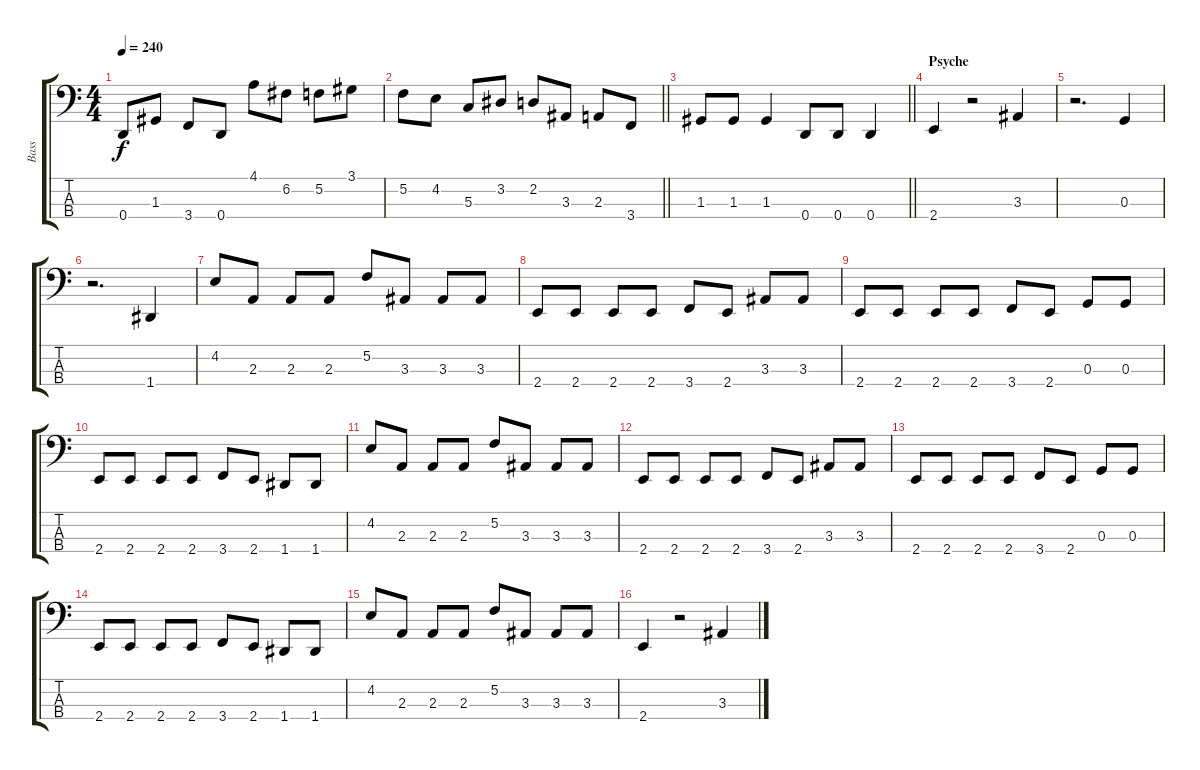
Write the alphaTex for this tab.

\track ("Bass" "Bass") {instrument electricbasspick}
\staff {score tabs}
\tuning (F2 C2 G1 D1) {hide}
\ts (4 4)
\tempo 240
\clef f4
\ks c
0.4.8{dy f} 1.3.8 3.4.8 0.4.8 4.1.8 6.2.8 5.2.8 3.1.8 |
\barLineRight lightlight
5.2.8 4.2.8 5.3.8 3.2.8 2.2.8 3.3.8 2.3.8 3.4.8 |
\section ("" "")
\barLineRight lightlight
1.3.8 1.3.8 1.3.4 0.4.8 0.4.8 0.4.4 |
\section ("" "Psyche")
2.4.4 r.2 3.3.4 |
r.2{d} 0.3.4 |
r.2{d} 1.4.4 |
4.2.8 2.3.8 2.3.8 2.3.8 5.2.8 3.3.8 3.3.8 3.3.8 |
2.4.8 2.4.8 2.4.8 2.4.8 3.4.8 2.4.8 3.3.8 3.3.8 |
2.4.8 2.4.8 2.4.8 2.4.8 3.4.8 2.4.8 0.3.8 0.3.8 |
2.4.8 2.4.8 2.4.8 2.4.8 3.4.8 2.4.8 1.4.8 1.4.8 |
4.2.8 2.3.8 2.3.8 2.3.8 5.2.8 3.3.8 3.3.8 3.3.8 |
2.4.8 2.4.8 2.4.8 2.4.8 3.4.8 2.4.8 3.3.8 3.3.8 |
2.4.8 2.4.8 2.4.8 2.4.8 3.4.8 2.4.8 0.3.8 0.3.8 |
2.4.8 2.4.8 2.4.8 2.4.8 3.4.8 2.4.8 1.4.8 1.4.8 |
4.2.8 2.3.8 2.3.8 2.3.8 5.2.8 3.3.8 3.3.8 3.3.8 |
2.4.4 r.2 3.3.4
